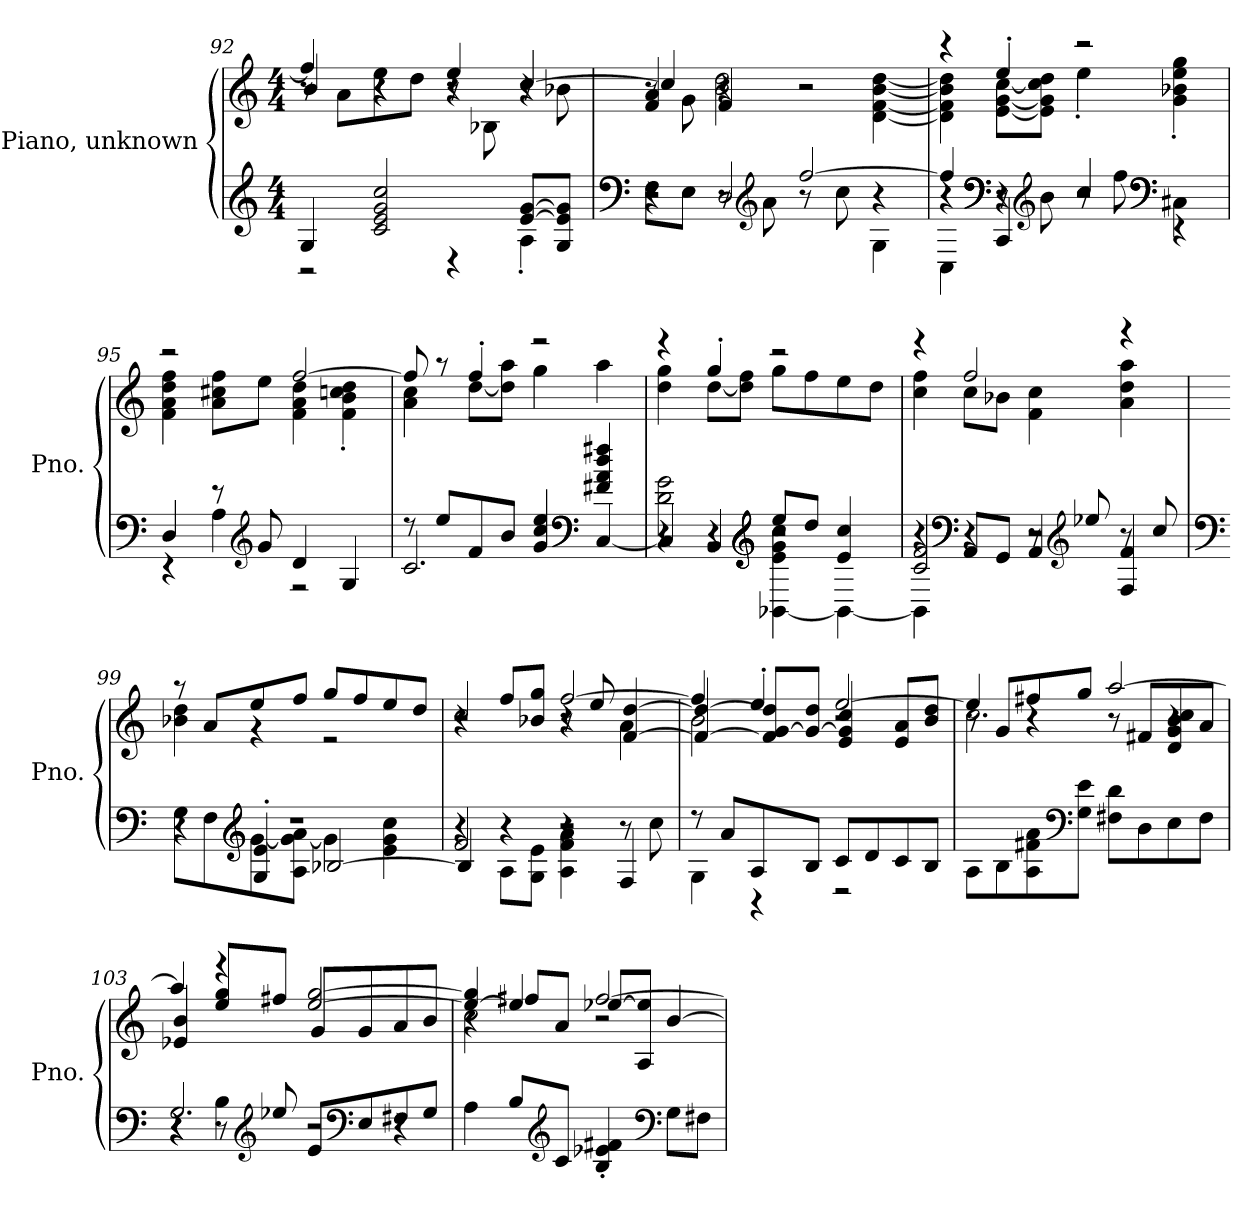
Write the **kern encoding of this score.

**kern	**kern
*part1	*part1
*staff2	*staff1
*I"Piano, unknown	*
*I'Pno.	*
*clefG2	*clefG2
*k[]	*k[]
*M4/4	*M4/4
=92	=92
*^	*^
*	*	*	*^
4G/	2r	4ff/]	8r	4b/
.	.	.	8a\L	.
2c/ 2e/ 2g/ 2cc/	.	4r	8ee\	4r
.	.	.	8dd\J	.
.	4r	4ee/	8r	4r
.	.	.	8B-X\	.
[8e/ [8g/L	4A'\	4r	8r	[4cc/
8G/ 8e/] 8g/]J	.	.	8b-X\	.
*v	*v	*	*	*
=93	=93	=93	=93
*clefF4	*	*	*
*^	*	*	*
*	*^	*	*	*
2r	8F\L	4r	4f/ 4a/	8r	4cc/]
.	8E\J	.	.	8g\	.
.	8r	2D/	4f/	2b\ 2dd\	4r
*clefG2	*	*	*	*	*
.	8a\	.	.	.	.
[2ff/	8r	.	2r	.	2r
.	8cc\	.	.	.	.
.	4G\	4r	.	[4d\ [4f\ [4b\ [4dd\	.
*	*	*	*	*v	*v
!!LO:PB:g=z
=94	=94	=94	=94	=94
4ff/]	4C\	4r	4r	4d\] 4f\] 4b\] 4dd\]
*clefF4	*	*	*	*
4r	8r	4CC/	4ee'/	[8e\ [8g\ [8cc\L
*clefG2	*	*	*	*
.	8b\	.	.	8e\] 8g\] 8cc\] 8dd\J
2r	8r	4cc/	2r	4ee'\
.	8ff\	.	.	.
*clefF4	*	*	*	*
.	4C#X\	4r	.	4g\' 4b-X\' 4ee\' 4gg\'
*	*v	*v	*	*
=95	=95	=95	=95
4D/	4r	2r	4f\ 4a\ 4dd\ 4ff\
8r	4A\	.	8a\ 8cc#X\ 8ff\L
*clefG2	*	*	*
8g/	.	.	8ee\J
4d/	2r	[2ff/	4f\ 4a\ 4dd\
4G/	.	.	4f\' 4b\' 4ccn\' 4dd\'
=96	=96	=96	=96
8r	2.c/	8ff/]	4a\ 4cc\
8ee/L	.	8r	.
8f/	.	4ff'/	[8dd\L
8b/J	.	.	8dd\] 8aa\J
4g/ 4cc/ 4ee/	.	2r	4gg\
*clefF4	*	*	*
4f#X/ 4a/ 4dd/ 4ff#X/	[4C/	.	4aa\
=97	=97	=97	=97
*	*^	*	*
4r	2d\ 2g\	4C/]	4r	4dd\ 4gg\
4BB/	.	4r	4gg'/	[8dd\L
.	.	.	.	8dd\] 8ff\J
*clefG2	*	*	*	*
8ee/L	[4BB-X\ 4e\ 4g\ 4cc\	2r	2r	8gg\L
8dd/J	.	.	.	8ff\
4e/ 4cc/	4BB-\_	.	.	8ee\
.	.	.	.	8dd\J
!!LO:LB:g=z	!!
=98	=98	=98	=98	=98
4r	4BB-\]	2c/ 2f/	4r	4cc\ 4ff\
*clefF4	*	*	*	*
8AA/L	4r	.	2ff/	8cc\L
8GG/J	.	.	.	8b-X\J
8r	2r	4AA/	.	4f\ 4cc\
*clefG2	*	*	*	*
8ee-X/	.	.	.	.
8r	.	4F/ 4f/	4r	4a\ 4dd\ 4aa\
8cc/	.	.	.	.
=99	=99	=99	=99	=99
*clefF4	*	*	*	*
1r	8G\L	4r	8r	4b-X\ 4dd\
.	8F\	.	8a/L	.
*clefG2	*	*	*	*
.	[8g\	4G/' 4e/'	8ee/	4r
.	8A\ 8g\_ 8a\J	.	8ff/J	.
.	4g\]	[2B-X/	8gg/L	2r
.	.	.	8ff/	.
.	4e\ 4g\ 4cc\	.	8ee/	.
.	.	.	8dd/J	.
=100	=100	=100	=100	=100
*	*	*	*	*^
2f/	4r	4B-/]	2cc/	2r	4r
.	8A\L	4r	.	.	8ff/L
.	8G\ 8e\J	.	.	.	8b-X/ 8gg/J
2r	4A\ 4f\ 4a\	4r	[2ff/	4r	8r
.	.	.	.	.	8ee/
.	8r	4F/	.	4a\	[4f/ [4dd/
.	8cc\	.	.	.	.
*	*v	*v	*	*	*
!!LO:LB:g=z	!!	!!
=101	=101	=101	=101	=101
8r	4G\	4ff/]	2b\	4f/_ 4dd/_
8a/L	.	.	.	.
8A/	4r	4ee'/	.	8f/] [8g/ 8dd/]L
8B/J	.	.	.	8g/_ 8dd/J
8c/L	2r	[2ee/	2r	4e/ 4g/] 4cc/
8d/	.	.	.	.
8c/	.	.	.	8e/ 8a/L
8B/J	.	.	.	8b/ 8dd/J
*v	*v	*	*	*
=102	=102	=102	=102
8A\L	4ee/]	2.cc\	8r
8B\	.	.	8g/L
8A\ 8f#X\ 8a\	4r	.	8ff#X/
*clefF4	*	*	*
8G\ 8e\J	.	.	8gg/J
8F#X\ 8d\L	[2aa/	.	8r
8D\	.	.	8f#X/L
8E\	.	4r	8d/ 8g/ 8b/ 8cc/
8F#\J	.	.	8a/J
*	*	*v	*v
=103	=103	=103
*^	*	*
*	*^	*	*
4r	4r	2.G/	4aa/]	4e-X/ 4b/
8r	4B\	.	4r	8ee/ 8gg/L
*clefG2	*	*	*	*
8ee-X/	.	.	.	8ff#X/J
8e/L	2r	.	[2ee/ [2gg/	8g/L
*clefF4	*	*	*	*
8E/	.	.	.	8g/
8F#X/	.	4r	.	8a/
8G/J	.	.	.	8b/J
*v	*v	*v	*	*
!!LO:LB:g=z
=104	=104	=104
*	*	*^
4A\	4ee/_ 4gg/]	2cc\	4r
8B/L	4ee/]	.	8ff#X/L
*clefG2	*	*	*
8c/J	.	.	8a/J
4B/' 4e-X/' 4f#X/'	[2ff#/	2r	[8ee-X/L
.	.	.	8A/ 8ee-/]J
*clefF4	*	*	*
8G\L	.	.	[4b/
8F#X\J	.	.	.
*	*v	*v	*v
=	=
*-	*-
